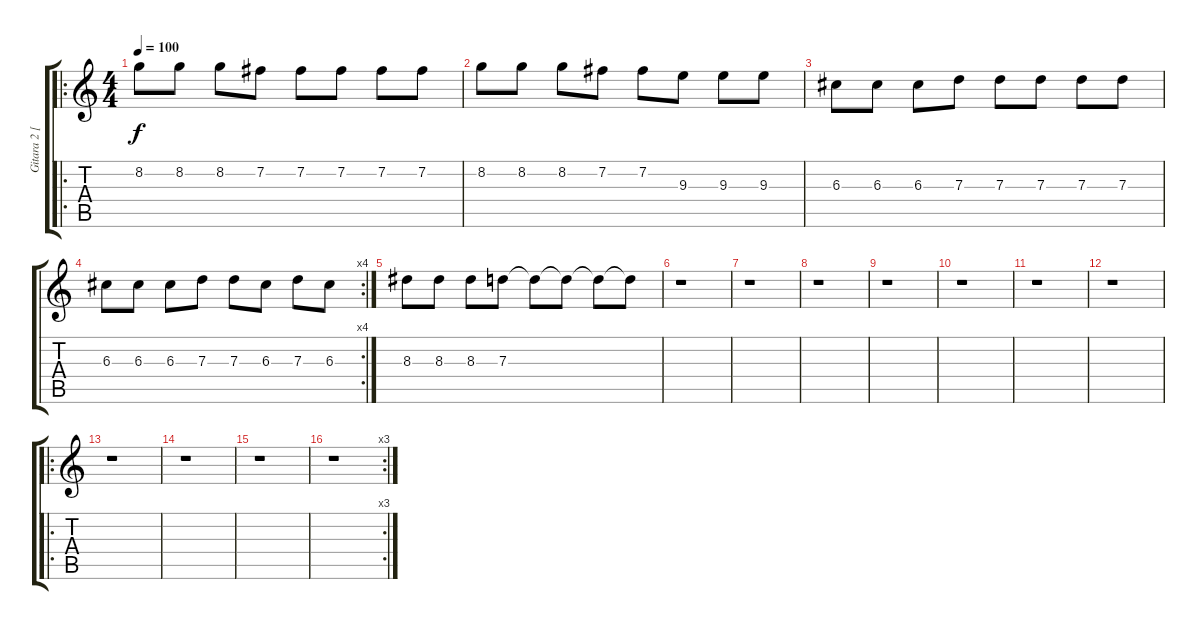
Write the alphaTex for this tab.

\track ("Gitara 2 [mein riff]" "Gitara 2 [") {instrument distortionguitar}
\staff {score tabs}
\tuning (E4 B3 G3 D3 A2 E2) {hide}
\ro
\ts (4 4)
\tempo 100
\clef g2
\ks c
8.2.8{dy f} 8.2.8 8.2.8 7.2.8 7.2.8 7.2.8 7.2.8 7.2.8 |
8.2.8 8.2.8 8.2.8 7.2.8 7.2.8 9.3.8 9.3.8 9.3.8 |
6.3.8 6.3.8 6.3.8 7.3.8 7.3.8 7.3.8 7.3.8 7.3.8 |
\rc 4
6.3.8 6.3.8 6.3.8 7.3.8 7.3.8 6.3.8 7.3.8 6.3.8 |
8.3.8 8.3.8 8.3.8 7.3.8 7.3{t}.8 7.3{t}.8 7.3{t}.8 7.3{t}.8 |
r.1 |
r.1 |
r.1 |
r.1 |
r.1 |
r.1 |
r.1 |
\ro
r.1 |
r.1 |
r.1 |
\rc 3
r.1
